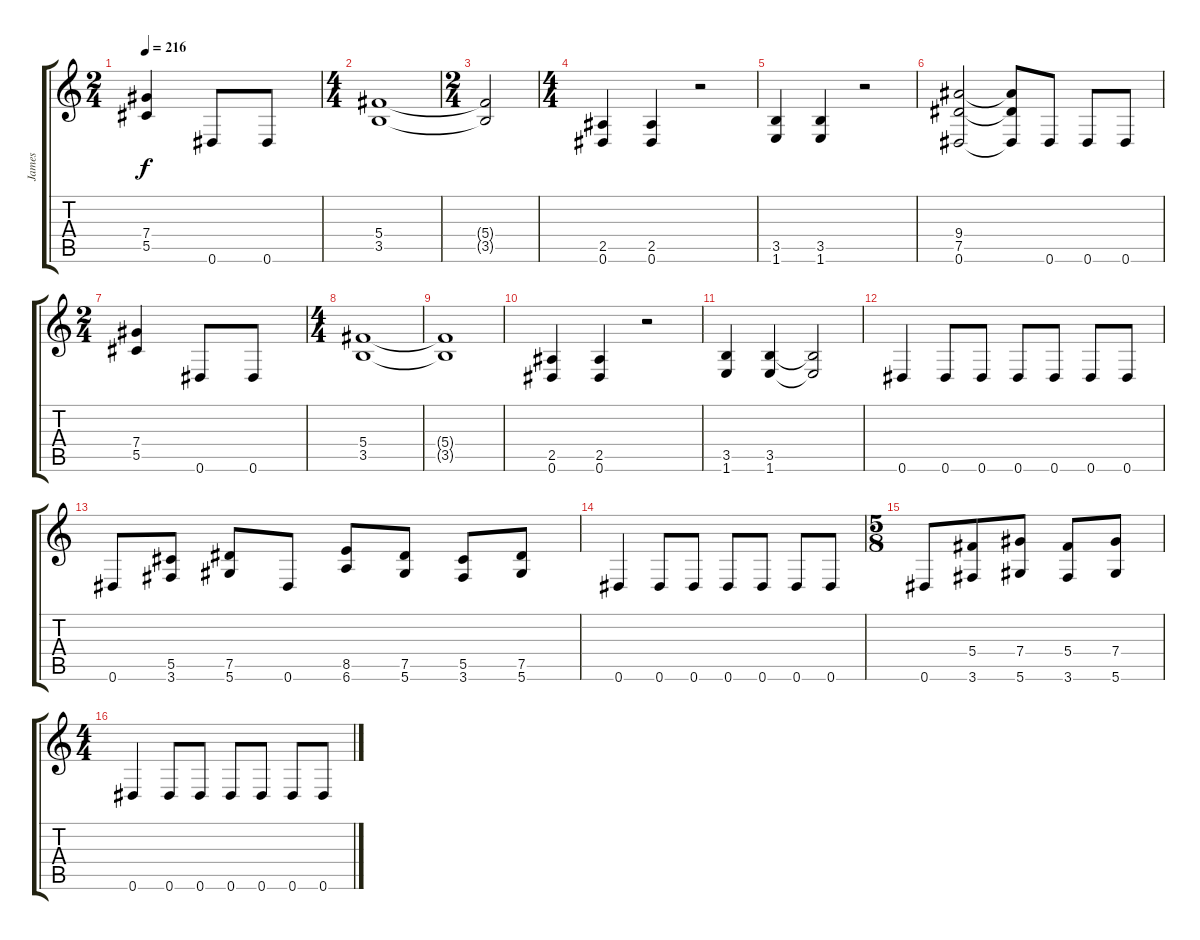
\track ("James" "James") {instrument distortionguitar}
\staff {score tabs}
\tuning (Eb4 Bb3 Gb3 Db3 Ab2 Eb2) {hide}
\ts (2 4)
\tempo 216
\clef g2
\ks c
(7.4 5.5).4{dy f} 0.6.8 0.6.8 |
\ts (4 4)
(5.4 3.5).1 |
\ts (2 4)
(5.4{t} 3.5{t}).2 |
\ts (4 4)
(2.5 0.6).4 (2.5 0.6).4 r.2 |
(3.5 1.6).4 (3.5 1.6).4 r.2 |
(9.4 7.5 0.6).2 (9.4{t} 7.5{t} 0.6{t}).8 0.6.8 0.6.8 0.6.8 |
\ts (2 4)
(7.4 5.5).4 0.6.8 0.6.8 |
\ts (4 4)
(5.4 3.5).1 |
(5.4{t} 3.5{t}).1 |
(2.5 0.6).4 (2.5 0.6).4 r.2 |
(3.5 1.6).4 (3.5 1.6).4 (3.5{t} 1.6{t}).2 |
0.6.4 0.6.8 0.6.8 0.6.8 0.6.8 0.6.8 0.6.8 |
0.6.8 (5.5 3.6).8 (7.5 5.6).8 0.6.8 (8.5 6.6).8 (7.5 5.6).8 (5.5 3.6).8 (7.5 5.6).8 |
0.6.4 0.6.8 0.6.8 0.6.8 0.6.8 0.6.8 0.6.8 |
\ts (5 8)
0.6.8 (5.4 3.6).8 (7.4 5.6).8 (5.4 3.6).8 (7.4 5.6).8 |
\ts (4 4)
0.6.4 0.6.8 0.6.8 0.6.8 0.6.8 0.6.8 0.6.8
